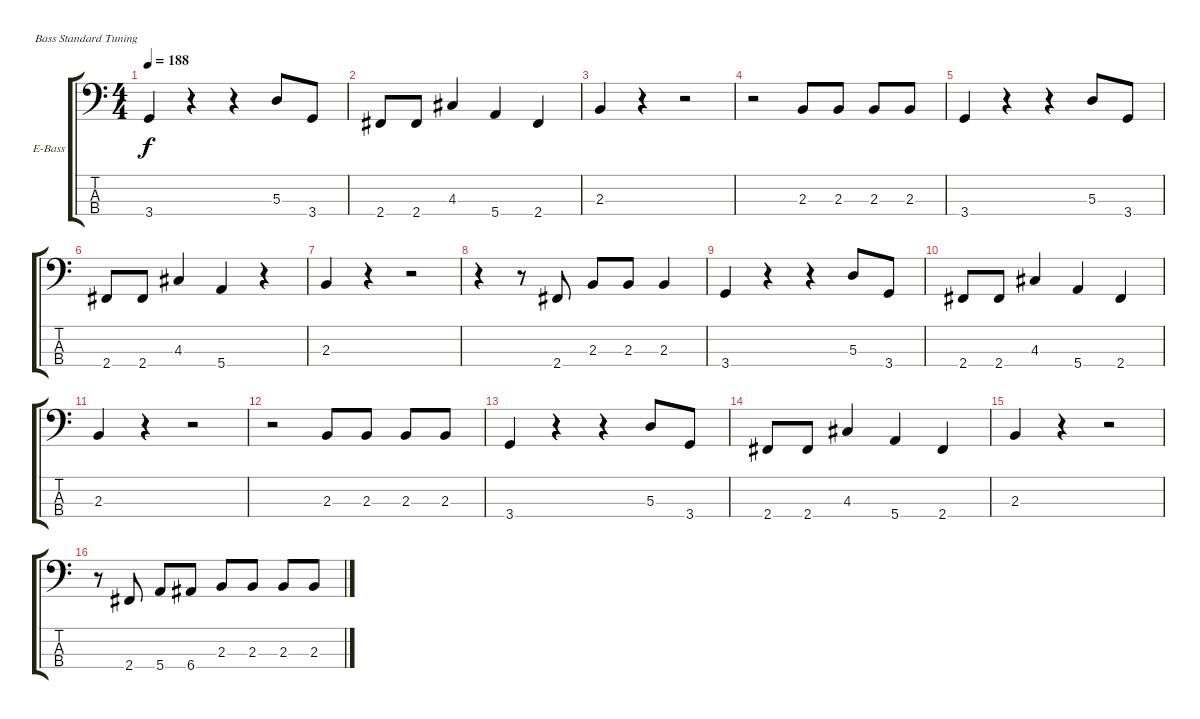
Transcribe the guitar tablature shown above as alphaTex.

\defaultSystemsLayout 4
\bracketExtendMode groupsimilarinstruments
\firstSystemTrackNameOrientation horizontal
\otherSystemsTrackNameOrientation horizontal
\track ("Electric Bass" "E-Bass") {instrument electricbassfinger}
\staff {score tabs}
\tuning (G2 D2 A1 E1)
\ts (4 4)
\tempo 188
\clef f4
\ks c
3.4.4{dy f} r.4 r.4 5.3.8 3.4.8 |
2.4.8 2.4.8 4.3.4 5.4.4 2.4.4 |
2.3.4 r.4 r.2 |
r.2 2.3.8 2.3.8 2.3.8 2.3.8 |
3.4.4 r.4 r.4 5.3.8 3.4.8 |
2.4.8 2.4.8 4.3.4 5.4.4 r.4 |
2.3.4 r.4 r.2 |
r.4 r.8 2.4.8 2.3.8 2.3.8 2.3.4 |
3.4.4 r.4 r.4 5.3.8 3.4.8 |
2.4.8 2.4.8 4.3.4 5.4.4 2.4.4 |
2.3.4 r.4 r.2 |
r.2 2.3.8 2.3.8 2.3.8 2.3.8 |
3.4.4 r.4 r.4 5.3.8 3.4.8 |
2.4.8 2.4.8 4.3.4 5.4.4 2.4.4 |
2.3.4 r.4 r.2 |
r.8 2.4.8 5.4.8 6.4.8 2.3.8 2.3.8 2.3.8 2.3.8
